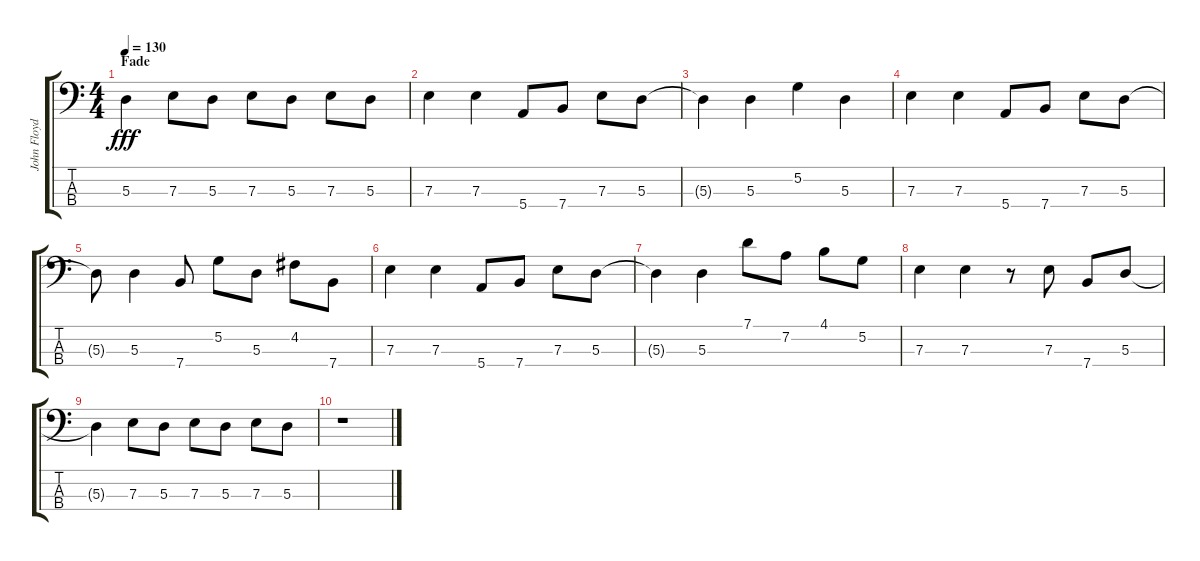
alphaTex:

\track ("John Floyd" "John Floyd") {instrument acousticguitarsteel}
\staff {score tabs}
\tuning (G2 D2 A1 E1) {hide}
\ts (4 4)
\section ("" "Fade ")
\tempo 130
\clef f4
\ks c
5.3{t}.4{dy fff} 7.3.8 5.3.8 7.3.8 5.3.8 7.3.8 5.3.8 |
7.3.4 7.3.4 5.4.8 7.4.8 7.3.8 5.3.8 |
5.3{t}.4 5.3.4 5.2.4 5.3.4 |
7.3.4 7.3.4 5.4.8 7.4.8 7.3.8 5.3.8 |
5.3{t}.8 5.3.4 7.4.8 5.2.8 5.3.8 4.2.8 7.4.8 |
7.3.4 7.3.4 5.4.8 7.4.8 7.3.8 5.3.8 |
5.3{t}.4 5.3.4 7.1.8 7.2.8 4.1.8 5.2.8 |
7.3.4 7.3.4 r.8 7.3.8 7.4.8 5.3.8 |
5.3{t}.4 7.3.8 5.3.8 7.3.8 5.3.8 7.3.8 5.3.8 |
r.1
